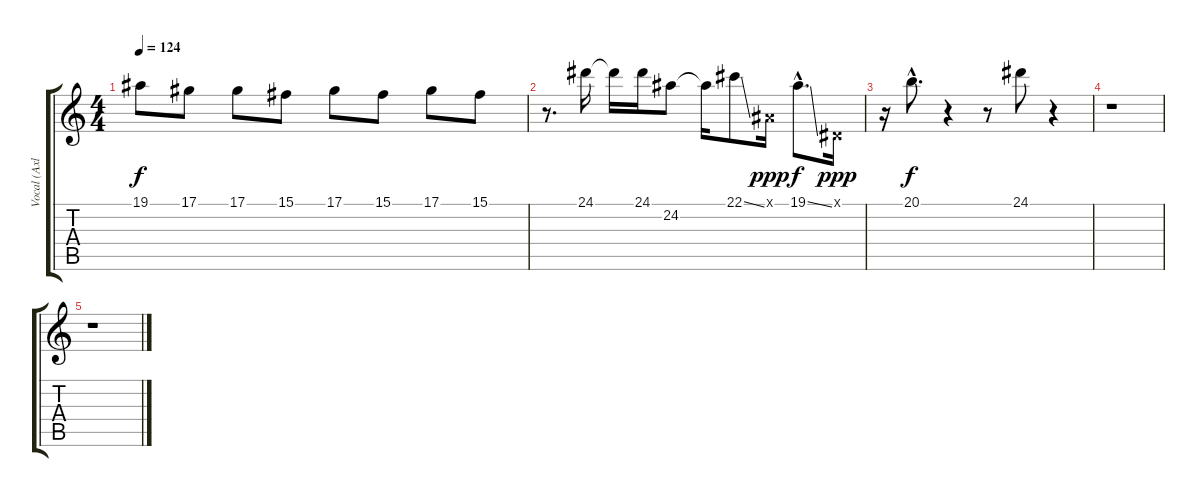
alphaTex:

\track ("Vocal (Axl)" "Vocal (Axl") {instrument lead2sawtooth}
\staff {score tabs}
\tuning (Eb4 Bb3 Gb3 Db3 Ab2 Eb2) {hide}
\ts (4 4)
\tempo 124
\clef g2
\ks c
19.1{t}.8{dy f} 17.1.8 17.1.8 15.1.8 17.1.8 15.1.8 17.1.8 15.1.8 |
r.8{d} 24.1.16 24.1{t}.16 24.1.16 24.2.8 24.2{t}.16 22.1{ss}.8 7.1{x}.16{dy ppp} 19.1{ss hac}.8{d dy f} 0.1{x}.16{dy ppp} |
r.16 20.1{hac}.8{d dy f} r.4 r.8 24.1.8 r.4 |
r.1 |
r.1
